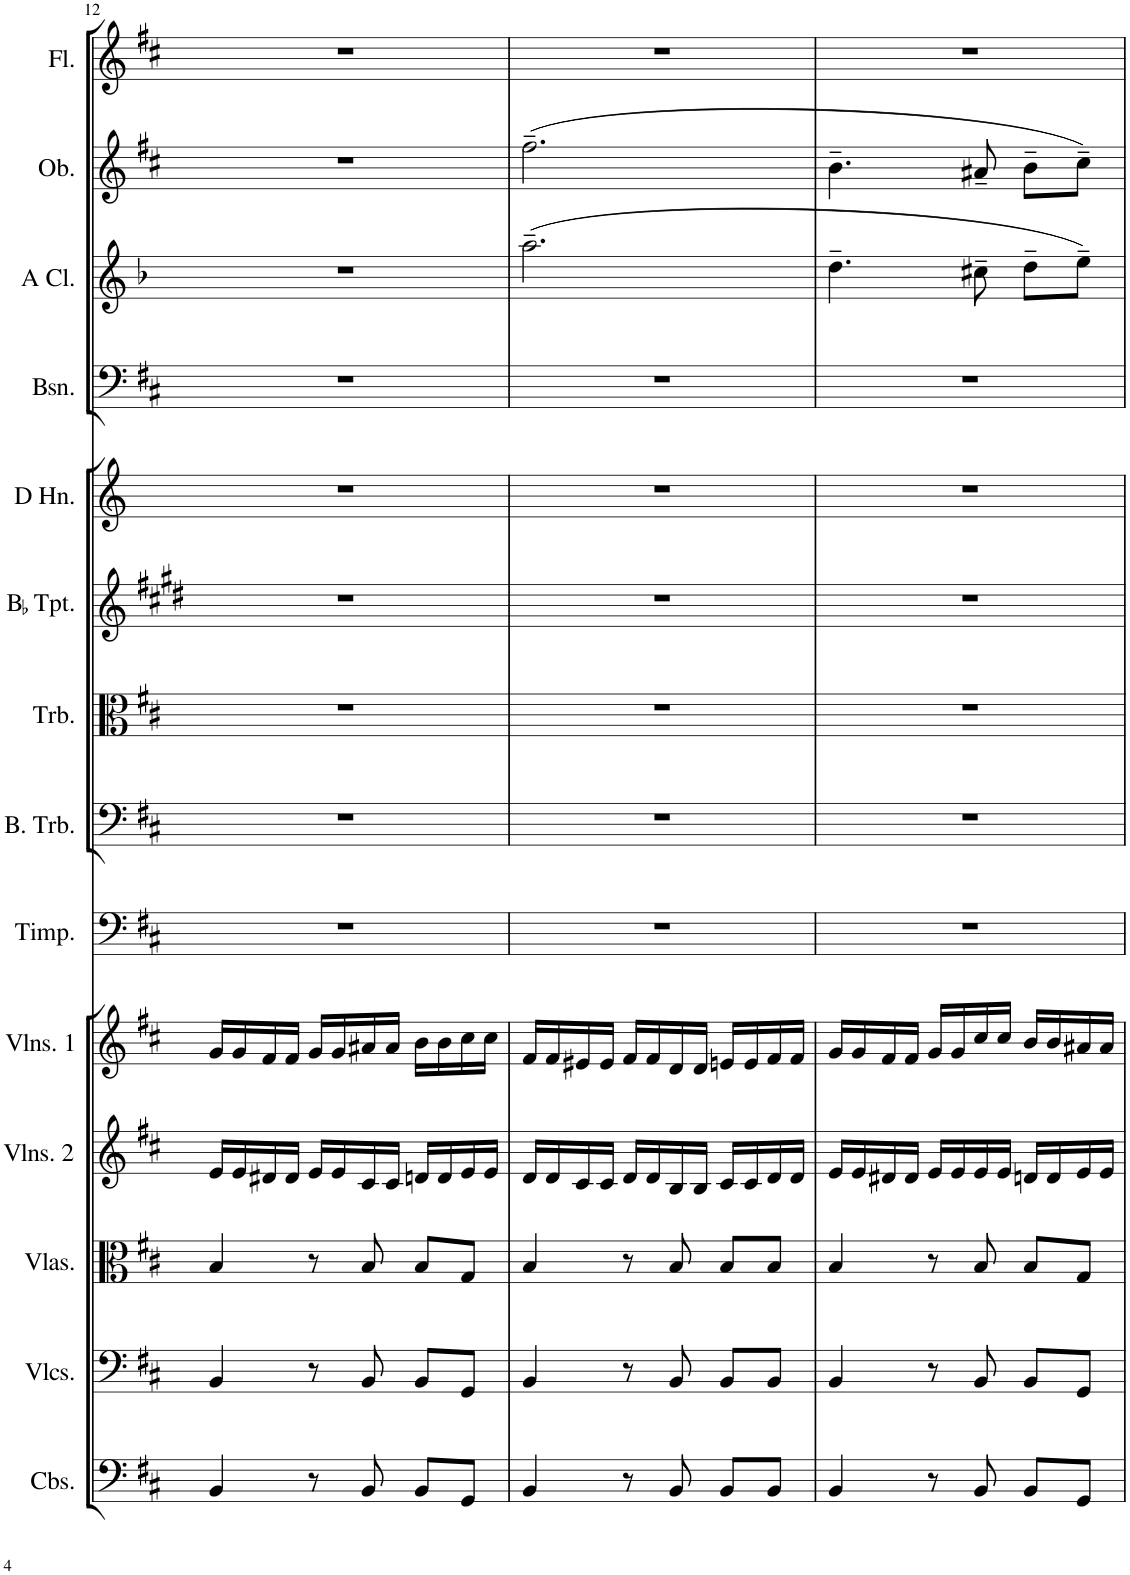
**kern	**kern	**kern	**kern	**kern	**kern	**kern	**kern	**kern	**kern	**kern	**kern	**kern	**kern
*part14	*part13	*part12	*part11	*part10	*part9	*part8	*part7	*part6	*part5	*part4	*part3	*part2	*part1
*staff14	*staff13	*staff12	*staff11	*staff10	*staff9	*staff8	*staff7	*staff6	*staff5	*staff4	*staff3	*staff2	*staff1
*I"Contrabasses	*I"Violoncellos	*I"Violas	*I"Violins 2	*I"Violins 1	*I"Timpani	*I"Bass Trombone	*I"Trombone	*I"BaccidentalFlat Trumpet	*I"D Horn	*I"Bassoon	*I"A Clarinet	*I"Oboe	*I"Flute
*I'Cbs.	*I'Vlcs.	*I'Vlas.	*I'Vlns. 2	*I'Vlns. 1	*I'Timp.	*I'B. Trb.	*I'Trb.	*I'BaccidentalFlat Tpt.	*I'D Hn.	*I'Bsn.	*I'A Cl.	*I'Ob.	*I'Fl.
!!LO:PB:g=z
*clefF4	*clefF4	*clefC3	*clefG2	*clefG2	*clefF4	*clefF4	*clefC3	*clefG2	*clefG2	*clefF4	*clefG2	*clefG2	*clefG2
*Trd7c12	*	*	*	*	*	*	*	*Trd1c2	*Trd6c10	*	*Trd2c3	*	*
*k[f#c#]	*k[f#c#]	*k[f#c#]	*k[f#c#]	*k[f#c#]	*k[f#c#]	*k[f#c#]	*k[f#c#]	*k[f#c#g#d#]	*k[]	*k[f#c#]	*k[b-]	*k[f#c#]	*k[f#c#]
*M3/4	*M3/4	*M3/4	*M3/4	*M3/4	*M3/4	*M3/4	*M3/4	*M3/4	*M3/4	*M3/4	*M3/4	*M3/4	*M3/4
=12	=12	=12	=12	=12	=12	=12	=12	=12	=12	=12	=12	=12	=12
4BB/	4BB/	4B/	16e/LL	16g/LL	2.r	2.r	2.r	2.r	2.r	2.r	2.r	2.r	2.r
.	.	.	16e/	16g/	.	.	.	.	.	.	.	.	.
.	.	.	16d#X/	16f#/	.	.	.	.	.	.	.	.	.
.	.	.	16d#/JJ	16f#/JJ	.	.	.	.	.	.	.	.	.
8r	8r	8r	16e/LL	16g/LL	.	.	.	.	.	.	.	.	.
.	.	.	16e/	16g/	.	.	.	.	.	.	.	.	.
8BB/	8BB/	8B/	16c#/	16a#X/	.	.	.	.	.	.	.	.	.
.	.	.	16c#/JJ	16a#/JJ	.	.	.	.	.	.	.	.	.
8BB/L	8BB/L	8B/L	16dn/LL	16b\LL	.	.	.	.	.	.	.	.	.
.	.	.	16d/	16b\	.	.	.	.	.	.	.	.	.
8GG/J	8GG/J	8G/J	16e/	16cc#\	.	.	.	.	.	.	.	.	.
.	.	.	16e/JJ	16cc#\JJ	.	.	.	.	.	.	.	.	.
=13	=13	=13	=13	=13	=13	=13	=13	=13	=13	=13	=13	=13	=13
4BB/	4BB/	4B/	16d/LL	16f#/LL	2.r	2.r	2.r	2.r	2.r	2.r	(2.aa~\	(2.ff#~\	2.r
.	.	.	16d/	16f#/	.	.	.	.	.	.	.	.	.
.	.	.	16c#/	16e#X/	.	.	.	.	.	.	.	.	.
.	.	.	16c#/JJ	16e#/JJ	.	.	.	.	.	.	.	.	.
8r	8r	8r	16d/LL	16f#/LL	.	.	.	.	.	.	.	.	.
.	.	.	16d/	16f#/	.	.	.	.	.	.	.	.	.
8BB/	8BB/	8B/	16B/	16d/	.	.	.	.	.	.	.	.	.
.	.	.	16B/JJ	16d/JJ	.	.	.	.	.	.	.	.	.
8BB/L	8BB/L	8B/L	16c#/LL	16en/LL	.	.	.	.	.	.	.	.	.
.	.	.	16c#/	16e/	.	.	.	.	.	.	.	.	.
8BB/J	8BB/J	8B/J	16d/	16f#/	.	.	.	.	.	.	.	.	.
.	.	.	16d/JJ	16f#/JJ	.	.	.	.	.	.	.	.	.
=14	=14	=14	=14	=14	=14	=14	=14	=14	=14	=14	=14	=14	=14
4BB/	4BB/	4B/	16e/LL	16g/LL	2.r	2.r	2.r	2.r	2.r	2.r	4.dd~\	4.b~\	2.r
.	.	.	16e/	16g/	.	.	.	.	.	.	.	.	.
.	.	.	16d#X/	16f#/	.	.	.	.	.	.	.	.	.
.	.	.	16d#/JJ	16f#/JJ	.	.	.	.	.	.	.	.	.
8r	8r	8r	16e/LL	16g/LL	.	.	.	.	.	.	.	.	.
.	.	.	16e/	16g/	.	.	.	.	.	.	.	.	.
8BB/	8BB/	8B/	16e/	16cc#/	.	.	.	.	.	.	8cc#X~\	8a#X~/	.
.	.	.	16e/JJ	16cc#/JJ	.	.	.	.	.	.	.	.	.
8BB/L	8BB/L	8B/L	16dn/LL	16b/LL	.	.	.	.	.	.	8dd~\L	8b~\L	.
.	.	.	16d/	16b/	.	.	.	.	.	.	.	.	.
8GG/J	8GG/J	8G/J	16e/	16a#X/	.	.	.	.	.	.	8ee~\J)	8cc#~\J)	.
.	.	.	16e/JJ	16a#/JJ	.	.	.	.	.	.	.	.	.
=	=	=	=	=	=	=	=	=	=	=	=	=	=
*-	*-	*-	*-	*-	*-	*-	*-	*-	*-	*-	*-	*-	*-
